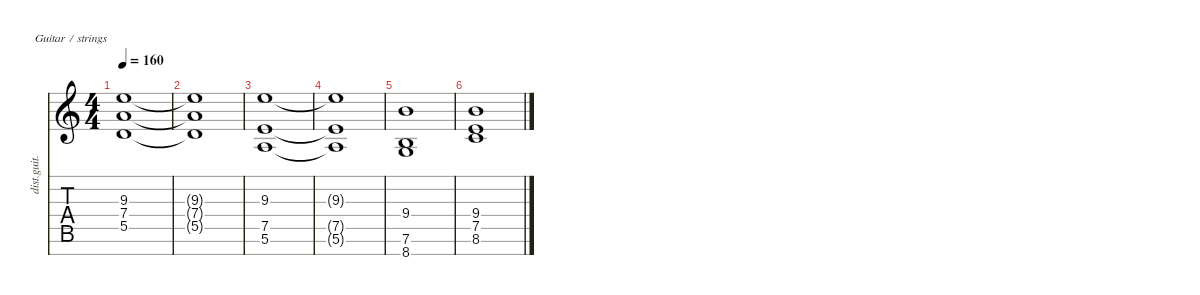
\defaultSystemsLayout 4
\hideDynamics
\bracketExtendMode nobrackets
\track ("Clean Guitar - Zoli" "dist.guit.") {instrument distortionguitar}
\staff {score tabs}
\tuning (E4 B3 G3 D3 A2 E2 B1)
\ts (4 4)
\tempo 160
\clef g2
\ks c
(9.3 7.4 5.5).1{dy mf} |
(5.5{t} 7.4{t} 9.3{t}).1 |
(5.6 7.5 9.3).1 |
(5.6{t} 7.5{t} 9.3{t}).1 |
(8.7 7.6 9.4).1 |
(8.6 7.5 9.4).1
